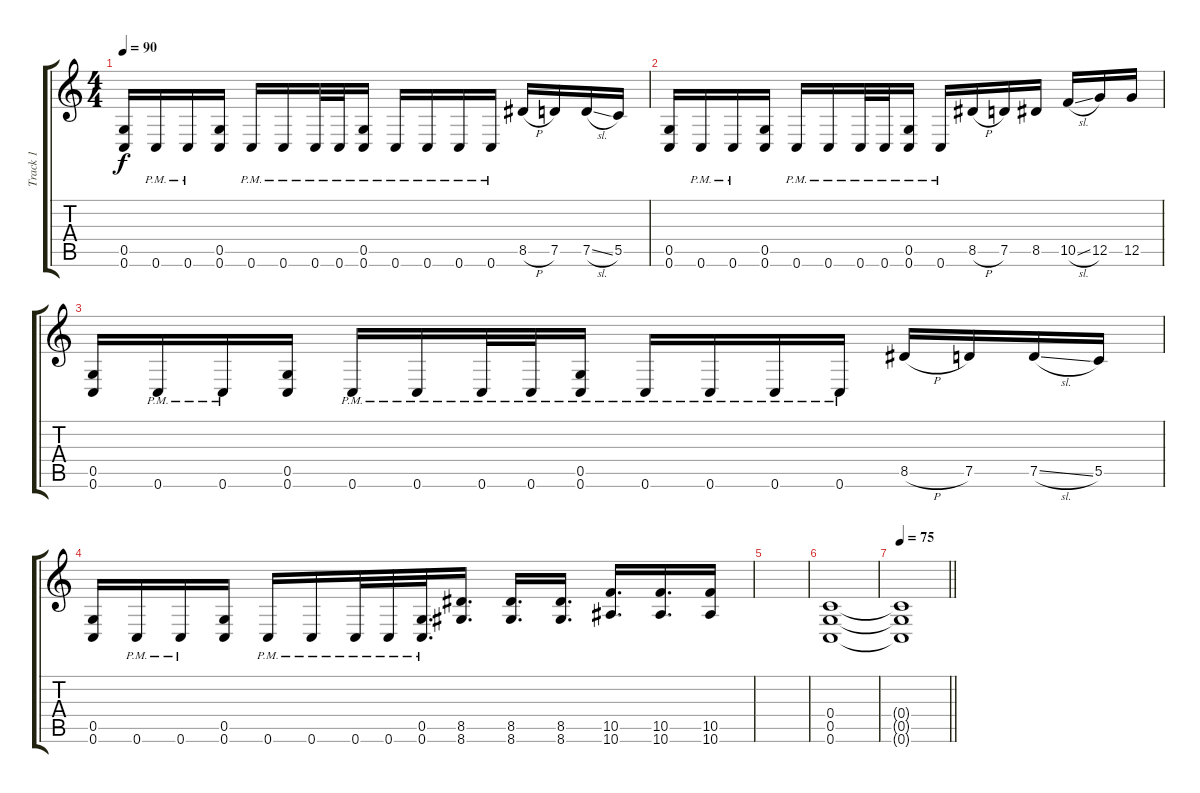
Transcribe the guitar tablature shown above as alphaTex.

\track ("Track 1" "Track 1") {instrument distortionguitar}
\staff {score tabs}
\tuning (D4 A3 F3 C3 G2 C2) {hide}
\ts (4 4)
\tempo 90
\clef g2
\ks c
(0.5 0.6).16{dy f} 0.6{pm}.16 0.6{pm}.16 (0.5 0.6).16 0.6{pm}.16 0.6{pm}.16 0.6{pm}.32 0.6{pm}.32 (0.5{pm} 0.6{pm}).16 0.6{pm}.16 0.6{pm}.16 0.6{pm}.16 0.6{pm}.16 8.5{h}.16 7.5.16 7.5{sl}.16 5.5.16 |
(0.5 0.6).16 0.6{pm}.16 0.6{pm}.16 (0.5 0.6).16 0.6{pm}.16 0.6{pm}.16 0.6{pm}.32 0.6{pm}.32 (0.5{pm} 0.6{pm}).16 0.6{pm}.16 8.5{h}.16 7.5.16 8.5.16 10.5{sl}.16 12.5.16 12.5.16 |
(0.5 0.6).16 0.6{pm}.16 0.6{pm}.16 (0.5 0.6).16 0.6{pm}.16 0.6{pm}.16 0.6{pm}.32 0.6{pm}.32 (0.5{pm} 0.6{pm}).16 0.6{pm}.16 0.6{pm}.16 0.6{pm}.16 0.6{pm}.16 8.5{h}.16 7.5.16 7.5{sl}.16 5.5.16 |
(0.5 0.6).16 0.6{pm}.16 0.6{pm}.16 (0.5 0.6).16 0.6{pm}.16 0.6{pm}.16 0.6{pm}.32 0.6{pm}.32 (0.5{pm} 0.6{pm}).32{d} (8.5 8.6).16{d} (8.5 8.6).16{d} (8.5 8.6).16{d} (10.5 10.6).16{d} (10.5 10.6).16{d} (10.5 10.6).16 |
|
(0.4 0.5 0.6).1 |
\tempo 75
\barLineRight lightlight
(0.4{t} 0.5{t} 0.6{t}).1
